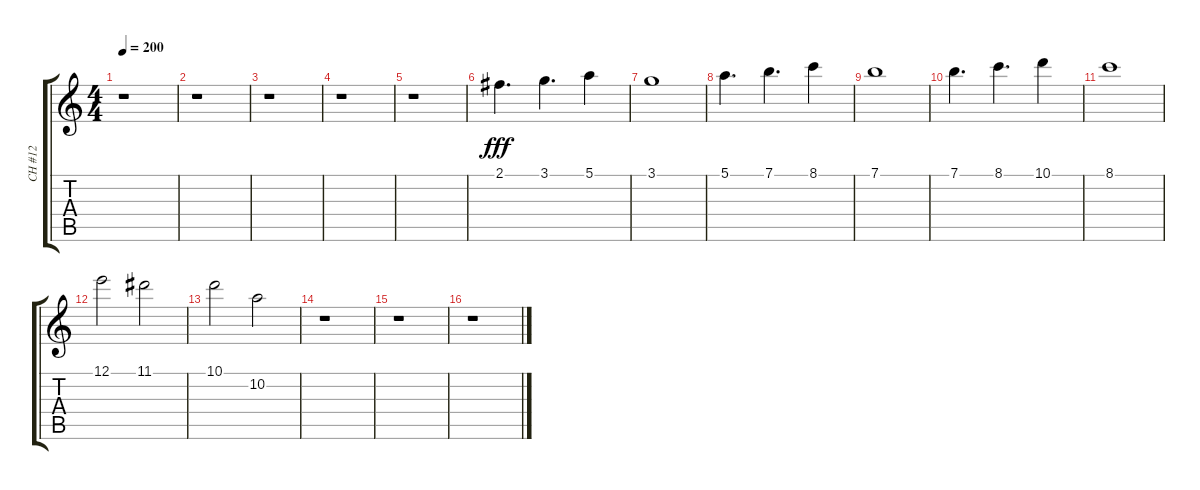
\track ("CH #12" "CH #12") {instrument distortionguitar}
\staff {score tabs}
\tuning (E4 B3 G3 D3 A2 E2) {hide}
\ts (4 4)
\tempo 200
\clef g2
\ks c
r.1{dy f} |
r.1 |
r.1 |
r.1 |
r.1 |
2.1.4{d dy fff balance 14} 3.1.4{d} 5.1.4 |
3.1.1 |
5.1.4{d} 7.1.4{d} 8.1.4 |
7.1.1 |
7.1.4{d} 8.1.4{d} 10.1.4 |
8.1.1 |
12.1.2 11.1.2 |
10.1.2 10.2.2 |
r.1 |
r.1 |
r.1
